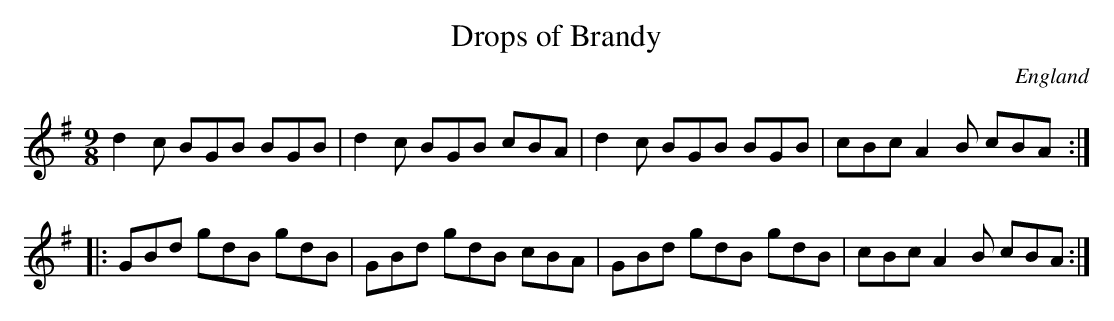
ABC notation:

X:1
T:Drops of Brandy
M:9/8
O:England
K:G major
d2c BGB BGB|d2c BGB cBA|\
d2c BGB BGB|cBc A2B cBA:|
|:GBd gdB gdB|GBd gdB cBA|\
GBd gdB gdB|cBc A2B cBA:|
